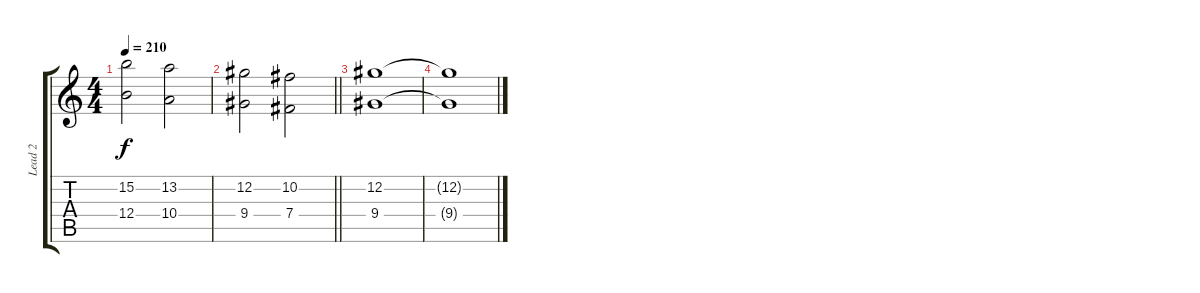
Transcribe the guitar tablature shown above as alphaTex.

\track ("Lead 2 " "Lead 2 ") {instrument distortionguitar}
\staff {score tabs}
\tuning (Db4 Ab3 E3 B2 Gb2 Db2) {hide}
\ts (4 4)
\tempo 210
\clef g2
\ks c
(15.2 12.4).2{dy f} (13.2 10.4).2 |
\barLineRight lightlight
(12.2 9.4).2 (10.2 7.4).2 |
(12.2 9.4).1 |
(12.2{t} 9.4{t}).1
